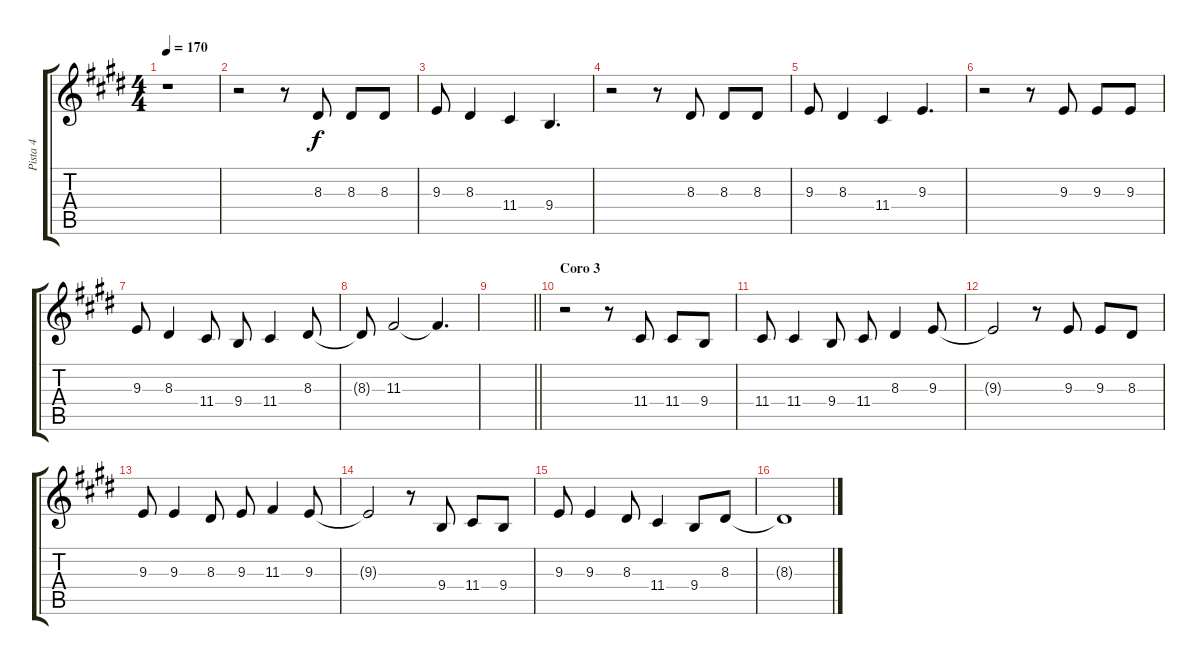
\track ("Pista 4" "Pista 4") {instrument clarinet}
\staff {score tabs}
\tuning (E4 B3 G3 D3 A2 E2) {hide}
\ts (4 4)
\tempo 170
\clef g2
\ks e
r.1{dy f} |
r.2 r.8 8.3.8 8.3.8 8.3.8 |
9.3.8 8.3.4 11.4.4 9.4.4{d} |
r.2 r.8 8.3.8 8.3.8 8.3.8 |
9.3.8 8.3.4 11.4.4 9.3.4{d} |
r.2 r.8 9.3.8 9.3.8 9.3.8 |
9.3.8 8.3.4 11.4.8 9.4.8 11.4.4 8.3.8 |
8.3{t}.8 11.3.2 11.3{t}.4{d} |
\barLineRight lightlight
|
\section ("" "Coro 3")
r.2 r.8 11.4.8 11.4.8 9.4.8 |
11.4.8 11.4.4 9.4.8 11.4.8 8.3.4 9.3.8 |
9.3{t}.2 r.8 9.3.8 9.3.8 8.3.8 |
9.3.8 9.3.4 8.3.8 9.3.8 11.3.4 9.3.8 |
9.3{t}.2 r.8 9.4.8 11.4.8 9.4.8 |
9.3.8 9.3.4 8.3.8 11.4.4 9.4.8 8.3.8 |
8.3{t}.1
